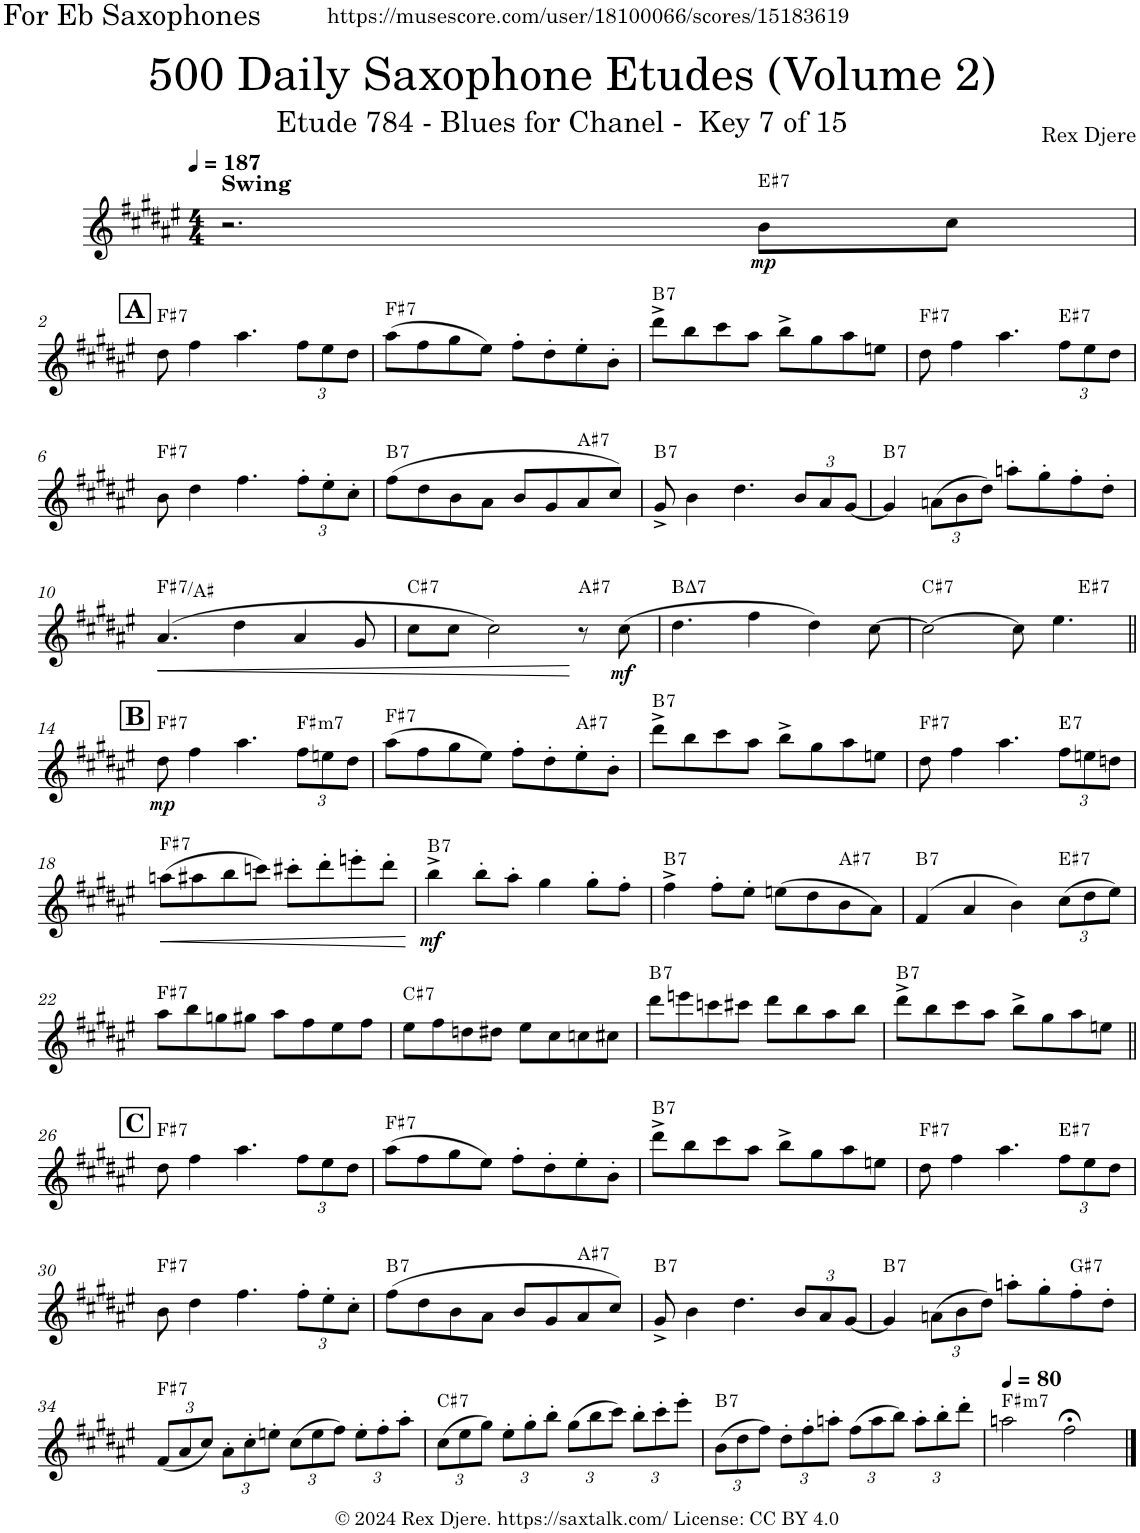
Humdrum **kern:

**kern	**dynam	**harte
*part1	*part1	*part1
*staff1	*staff1	*
*I"Alto Saxophone	*	*
*I'A. Sax.	*	*
*clefG2	*	*
*Trd5c9	*	*
*k[f#c#g#d#a#e#]	*	*
*M4/4	*	*
*MM187	*	*
=1	=1	=1
!LO:TX:a:B:t=Swing	!	!
2.r	.	.
!	!LO:DY:b	!LO:H:kt=7
8b\L	mp	E#:7
8cc#\J	.	.
!!LO:LB:g=z
!!LO:REH:place=s1:a:B:cj:fs=14:t=A
=2	=2	=2
!	!	!LO:H:kt=7
8dd#\	.	F#:7
4ff#\	.	.
4.aa#\	.	.
*Xbrackettup	*	*
12ff#\L	.	.
12ee#\	.	.
12dd#\J	.	.
=3	=3	=3
!	!	!LO:H:kt=7
(8aa#\L	.	F#:7
8ff#\	.	.
8gg#\	.	.
8ee#\J)	.	.
8ff#'\L	.	.
8dd#'\	.	.
8ee#'\	.	.
8b'\J	.	.
=4	=4	=4
!	!	!LO:H:kt=7
8ddd#^\L	.	B:7
8bb\	.	.
8ccc#\	.	.
8aa#\J	.	.
8bb^\L	.	.
8gg#\	.	.
8aa#\	.	.
8een\J	.	.
=5	=5	=5
!	!	!LO:H:kt=7
8dd#\	.	F#:7
4ff#\	.	.
4.aa#\	.	.
!	!	!LO:H:kt=7
12ff#\L	.	E#:7
12ee#\	.	.
12dd#\J	.	.
!!LO:LB:g=z
=6	=6	=6
!	!	!LO:H:kt=7
8b\	.	F#:7
4dd#\	.	.
4.ff#\	.	.
12ff#'\L	.	.
12ee#'\	.	.
12cc#'\J	.	.
=7	=7	=7
!	!	!LO:H:kt=7
(8ff#\L	.	B:7
8dd#\	.	.
8b\	.	.
8a#\J	.	.
8b/L	.	.
8g#/	.	.
!	!	!LO:H:kt=7
8a#/	.	A#:7
8cc#/J)	.	.
=8	=8	=8
!	!	!LO:H:kt=7
8g#^/	.	B:7
4b\	.	.
4.dd#\	.	.
12b/L	.	.
12a#/	.	.
[12g#/J	.	.
=9	=9	=9
!	!	!LO:H:kt=7
4g#/]	.	B:7
(12an\L	.	.
12b\	.	.
12dd#\J)	.	.
8aan'\L	.	.
8gg#'\	.	.
8ff#'\	.	.
8dd#'\J	.	.
!!LO:LB:g=z
=10	=10	=10
!	!LO:HP:b	!LO:H:kt=7
(4.a#/	<	F#:7/3
4dd#\	.	.
4a#/	.	.
8g#/	.	.
=11	=11	=11
!	!	!LO:H:kt=7
8cc#\L	.	C#:7
8cc#\J	.	.
2cc#\)	.	.
!	!	!LO:H:kt=7
8r	[	A#:7
!	!LO:DY:b	!
(8cc#\	mf	.
=12	=12	=12
!	!	!LO:H:kt=7
4.dd#\	.	B:maj7
4ff#\	.	.
4dd#\)	.	.
[8cc#\	.	.
=13	=13	=13
!	!	!LO:H:kt=7
*^	*	*
2cc#\_	2.ryy	.	C#:7
8cc#\]	.	.	.
4.ee#\	.	.	.
!	!	!	!LO:H:kt=7
.	4ryy	.	E#:7
!!LO:LB:g=z	!!
!!LO:REH:place=s1:a:B:cj:fs=14:t=B	!!
=14||	=14||	=14||	=14||
!	!	!LO:DY:b	!LO:H:kt=7
*v	*v	*	*
8dd#\	mp	F#:7
4ff#\	.	.
4.aa#\	.	.
!	!	!LO:H:kt=m7
12ff#\L	.	F#:min7
12een\	.	.
12dd#\J	.	.
=15	=15	=15
!	!	!LO:H:kt=7
(8aa#\L	.	F#:7
8ff#\	.	.
8gg#\	.	.
8ee#\J)	.	.
8ff#'\L	.	.
8dd#'\	.	.
!	!	!LO:H:kt=7
8ee#'\	.	A#:7
8b'\J	.	.
=16	=16	=16
!	!	!LO:H:kt=7
8ddd#^\L	.	B:7
8bb\	.	.
8ccc#\	.	.
8aa#\J	.	.
8bb^\L	.	.
8gg#\	.	.
8aa#\	.	.
8een\J	.	.
=17	=17	=17
!	!	!LO:H:kt=7
8dd#\	.	F#:7
4ff#\	.	.
4.aa#\	.	.
!	!	!LO:H:kt=7
12ff#\L	.	E:7
12een\	.	.
12ddn\J	.	.
!!LO:LB:g=z
=18	=18	=18
!	!LO:HP:b	!LO:H:kt=7
(8aan\L	<	F#:7
8aa#X\	.	.
8bb\	.	.
8cccn\J)	.	.
8ccc#X'\L	.	.
8ddd#'\	.	.
8eeen'\	.	.
8ddd#'\J	.	.
.	[	.
=19	=19	=19
!	!LO:DY:b	!LO:H:kt=7
4bb^\	mf	B:7
8bb'\L	.	.
8aa#'\J	.	.
4gg#\	.	.
8gg#'\L	.	.
8ff#'\J	.	.
=20	=20	=20
!	!	!LO:H:kt=7
4ff#^\	.	B:7
8ff#'\L	.	.
8ee#'\J	.	.
(8een\L	.	.
8dd#\	.	.
!	!	!LO:H:kt=7
8b\	.	A#:7
8a#\J)	.	.
=21	=21	=21
!	!	!LO:H:kt=7
(4f#/	.	B:7
4a#/	.	.
4b\)	.	.
!	!	!LO:H:kt=7
(12cc#\L	.	E#:7
12dd#\	.	.
12ee#\J)	.	.
!!LO:LB:g=z
=22	=22	=22
!	!	!LO:H:kt=7
8aa#\L	.	F#:7
8bb\	.	.
8ggn\	.	.
8gg#X\J	.	.
8aa#\L	.	.
8ff#\	.	.
8ee#\	.	.
8ff#\J	.	.
=23	=23	=23
!	!	!LO:H:kt=7
8ee#\L	.	C#:7
8ff#\	.	.
8ddn\	.	.
8dd#X\J	.	.
8ee#\L	.	.
8cc#\	.	.
8ccn\	.	.
8cc#X\J	.	.
=24	=24	=24
!	!	!LO:H:kt=7
8ddd#\L	.	B:7
8eeen\	.	.
8cccn\	.	.
8ccc#X\J	.	.
8ddd#\L	.	.
8bb\	.	.
8aa#\	.	.
8bb\J	.	.
=25	=25	=25
!	!	!LO:H:kt=7
8ddd#^\L	.	B:7
8bb\	.	.
8ccc#\	.	.
8aa#\J	.	.
8bb^\L	.	.
8gg#\	.	.
8aa#\	.	.
8een\J	.	.
!!LO:LB:g=z
!!LO:REH:place=s1:a:B:cj:fs=14:t=C
=26||	=26||	=26||
!	!	!LO:H:kt=7
8dd#\	.	F#:7
4ff#\	.	.
4.aa#\	.	.
12ff#\L	.	.
12ee#\	.	.
12dd#\J	.	.
=27	=27	=27
!	!	!LO:H:kt=7
(8aa#\L	.	F#:7
8ff#\	.	.
8gg#\	.	.
8ee#\J)	.	.
8ff#'\L	.	.
8dd#'\	.	.
8ee#'\	.	.
8b'\J	.	.
=28	=28	=28
!	!	!LO:H:kt=7
8ddd#^\L	.	B:7
8bb\	.	.
8ccc#\	.	.
8aa#\J	.	.
8bb^\L	.	.
8gg#\	.	.
8aa#\	.	.
8een\J	.	.
=29	=29	=29
!	!	!LO:H:kt=7
8dd#\	.	F#:7
4ff#\	.	.
4.aa#\	.	.
!	!	!LO:H:kt=7
12ff#\L	.	E#:7
12ee#\	.	.
12dd#\J	.	.
!!LO:LB:g=z
=30	=30	=30
!	!	!LO:H:kt=7
8b\	.	F#:7
4dd#\	.	.
4.ff#\	.	.
12ff#'\L	.	.
12ee#'\	.	.
12cc#'\J	.	.
=31	=31	=31
!	!	!LO:H:kt=7
(8ff#\L	.	B:7
8dd#\	.	.
8b\	.	.
8a#\J	.	.
8b/L	.	.
8g#/	.	.
!	!	!LO:H:kt=7
8a#/	.	A#:7
8cc#/J)	.	.
=32	=32	=32
!	!	!LO:H:kt=7
8g#^/	.	B:7
4b\	.	.
4.dd#\	.	.
12b/L	.	.
12a#/	.	.
[12g#/J	.	.
=33	=33	=33
!	!	!LO:H:kt=7
4g#/]	.	B:7
(12an\L	.	.
12b\	.	.
12dd#\J)	.	.
8aan'\L	.	.
8gg#'\	.	.
!	!	!LO:H:kt=7
8ff#'\	.	G#:7
8dd#'\J	.	.
!!LO:LB:g=z
=34	=34	=34
!	!	!LO:H:kt=7
(12f#/L	.	F#:7
12a#/	.	.
12cc#/J)	.	.
12a#'\L	.	.
12cc#'\	.	.
12een'\J	.	.
(12cc#\L	.	.
12ee\	.	.
12ff#\J)	.	.
12ee'\L	.	.
12ff#'\	.	.
12aa#'\J	.	.
=35	=35	=35
!	!	!LO:H:kt=7
(12cc#\L	.	C#:7
12ee#\	.	.
12gg#\J)	.	.
12ee#'\L	.	.
12gg#'\	.	.
12bb'\J	.	.
(12gg#\L	.	.
12bb\	.	.
12ccc#\J)	.	.
12bb'\L	.	.
12ccc#'\	.	.
12eee#'\J	.	.
=36	=36	=36
!	!	!LO:H:kt=7
(12b\L	.	B:7
12dd#\	.	.
12ff#\J)	.	.
12dd#'\L	.	.
12ff#'\	.	.
12aan'\J	.	.
(12ff#\L	.	.
12aa\	.	.
12bb\J)	.	.
12aa'\L	.	.
12bb'\	.	.
12ddd#'\J	.	.
=37	=37	=37
*MM80	*	*
!	!	!LO:H:kt=m7
2aan\	.	F#:min7
2ff#;<\	.	.
==	==	==
*-	*-	*-
